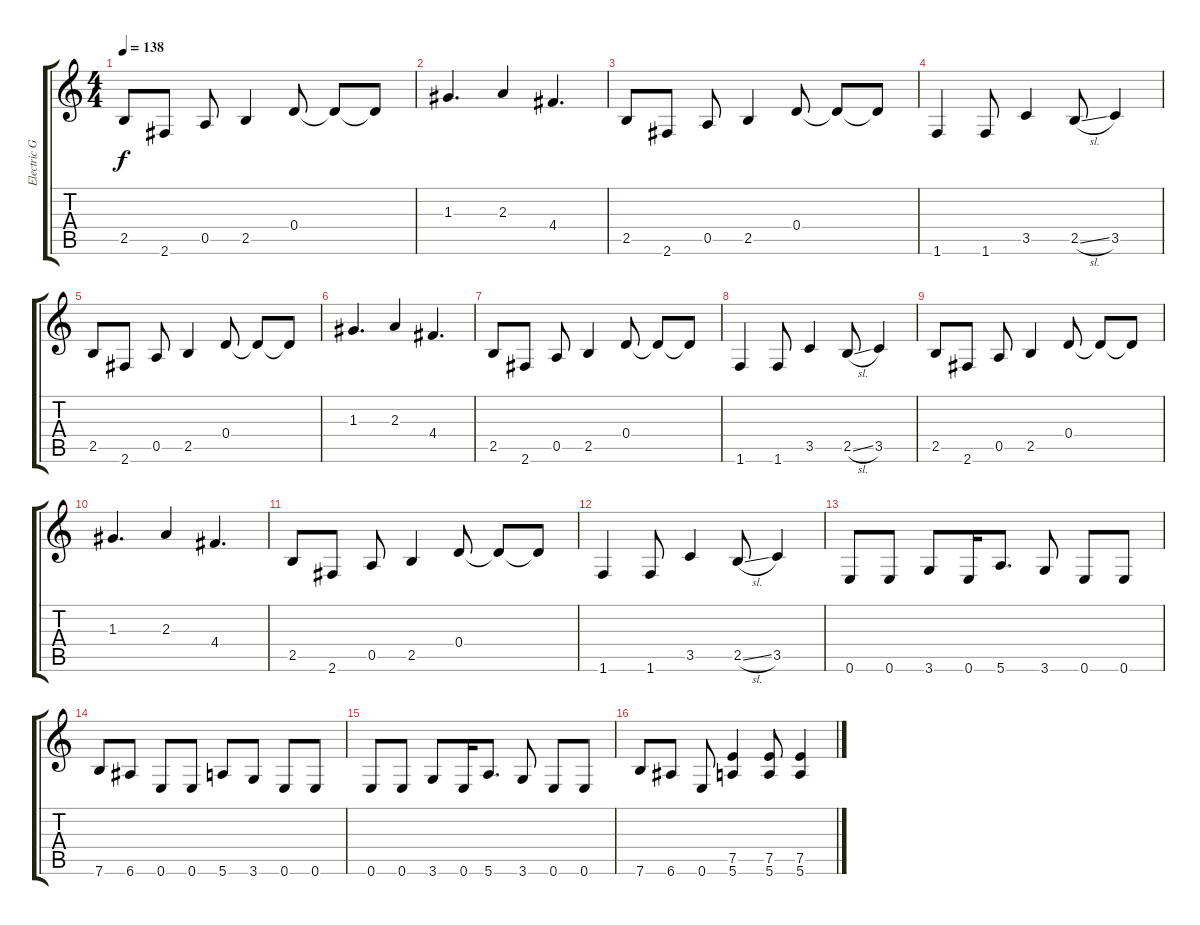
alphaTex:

\track ("Electric Guitar" "Electric G") {instrument distortionguitar}
\staff {score tabs}
\tuning (E4 B3 G3 D3 A2 E2) {hide}
\ts (4 4)
\tempo 138
\clef g2
\ks c
2.5.8{dy f} 2.6.8 0.5.8 2.5.4 0.4.8 0.4{t}.8 0.4{t}.8 |
1.3.4{d} 2.3.4 4.4.4{d} |
2.5.8 2.6.8 0.5.8 2.5.4 0.4.8 0.4{t}.8 0.4{t}.8 |
1.6.4 1.6.8 3.5.4 2.5{sl}.8 3.5.4 |
2.5.8 2.6.8 0.5.8 2.5.4 0.4.8 0.4{t}.8 0.4{t}.8 |
1.3.4{d} 2.3.4 4.4.4{d} |
2.5.8 2.6.8 0.5.8 2.5.4 0.4.8 0.4{t}.8 0.4{t}.8 |
1.6.4 1.6.8 3.5.4 2.5{sl}.8 3.5.4 |
2.5.8 2.6.8 0.5.8 2.5.4 0.4.8 0.4{t}.8 0.4{t}.8 |
1.3.4{d} 2.3.4 4.4.4{d} |
2.5.8 2.6.8 0.5.8 2.5.4 0.4.8 0.4{t}.8 0.4{t}.8 |
1.6.4 1.6.8 3.5.4 2.5{sl}.8 3.5.4 |
0.6.8{instrument distortionguitar} 0.6.8 3.6.8 0.6.16 5.6.8{d} 3.6.8 0.6.8 0.6.8 |
7.6.8 6.6.8 0.6.8 0.6.8 5.6.8 3.6.8 0.6.8 0.6.8 |
0.6.8{instrument distortionguitar} 0.6.8 3.6.8 0.6.16 5.6.8{d} 3.6.8 0.6.8 0.6.8 |
7.6.8 6.6.8 0.6.8 (7.5 5.6).4 (7.5 5.6).8 (7.5 5.6).4
